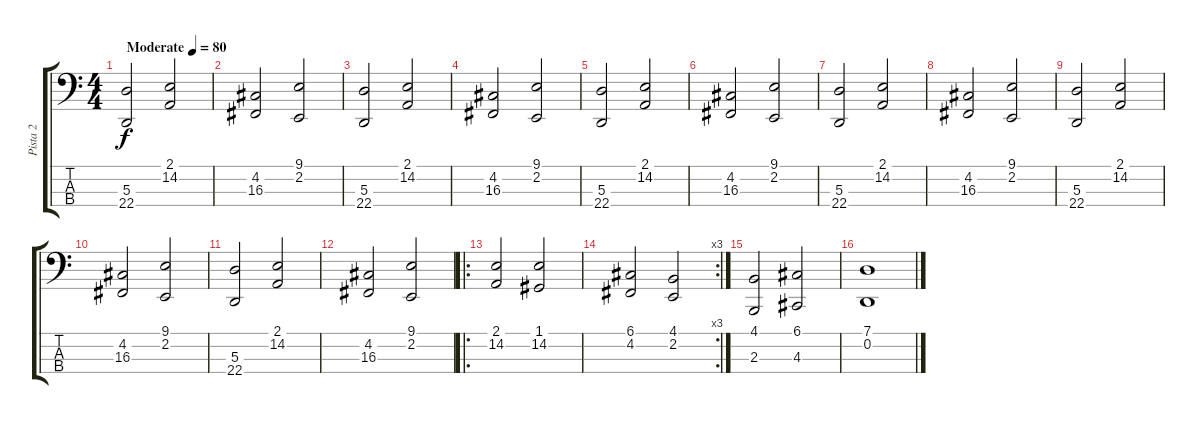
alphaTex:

\track ("Pista 2" "Pista 2") {instrument acousticgrandpiano}
\staff {score tabs}
\tuning (G2 D2 A1 E1) {hide}
\ts (4 4)
\tempo (80 "Moderate")
\clef f4
\ks c
(5.3 22.4).2{dy f instrument acousticgrandpiano} (2.1 14.2).2 |
(4.2 16.3).2 (9.1 2.2).2 |
(5.3 22.4).2 (2.1 14.2).2 |
(4.2 16.3).2 (9.1 2.2).2 |
(5.3 22.4).2 (2.1 14.2).2 |
(4.2 16.3).2 (9.1 2.2).2 |
(5.3 22.4).2 (2.1 14.2).2 |
(4.2 16.3).2 (9.1 2.2).2 |
(5.3 22.4).2 (2.1 14.2).2 |
(4.2 16.3).2 (9.1 2.2).2 |
(5.3 22.4).2 (2.1 14.2).2 |
(4.2 16.3).2 (9.1 2.2).2 |
\ro
(2.1 14.2).2 (1.1 14.2).2 |
\rc 3
(6.1 4.2).2 (4.1 2.2).2 |
(4.1 2.3).2 (6.1 4.3).2 |
(7.1 0.2).1
